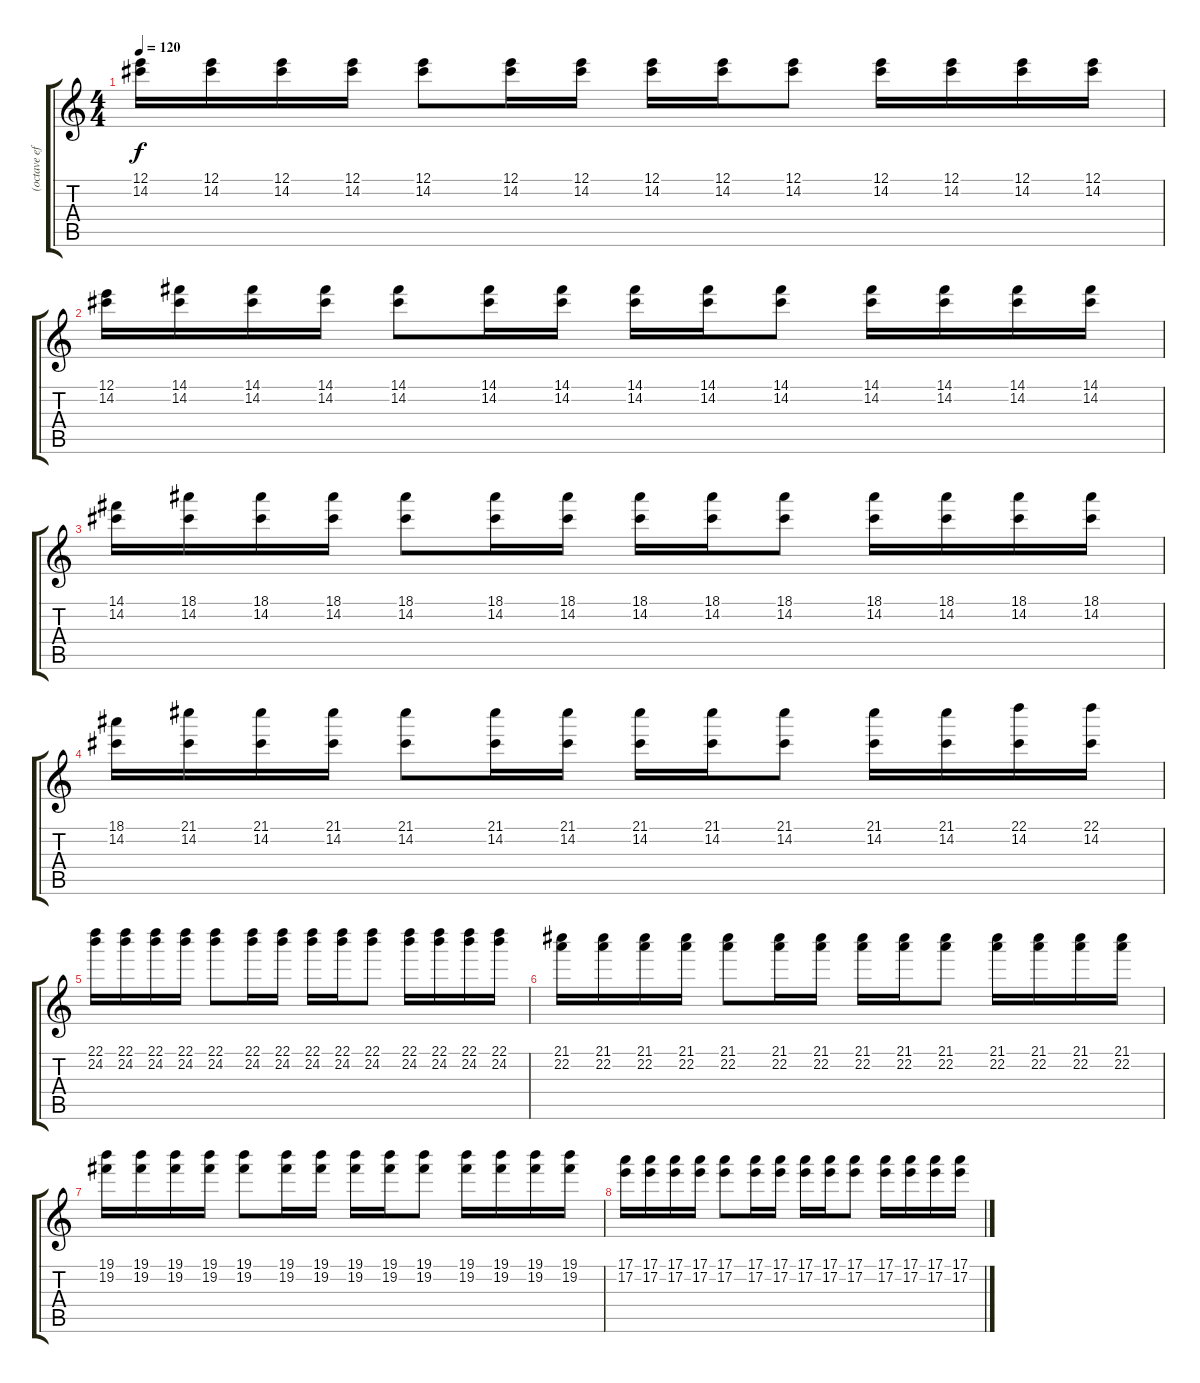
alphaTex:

\track ("(octave effect)" "(octave ef") {instrument distortionguitar}
\staff {score tabs}
\tuning (E4 B3 G3 D3 A2 E2) {hide}
\ts (4 4)
\tempo 120
\clef g2
\ks c
(12.1 14.2).16{dy f} (12.1 14.2).16 (12.1 14.2).16 (12.1 14.2).16 (12.1 14.2).8 (12.1 14.2).16 (12.1 14.2).16 (12.1 14.2).16 (12.1 14.2).16 (12.1 14.2).8 (12.1 14.2).16 (12.1 14.2).16 (12.1 14.2).16 (12.1 14.2).16 |
(12.1 14.2).16 (14.1 14.2).16 (14.1 14.2).16 (14.1 14.2).16 (14.1 14.2).8 (14.1 14.2).16 (14.1 14.2).16 (14.1 14.2).16 (14.1 14.2).16 (14.1 14.2).8 (14.1 14.2).16 (14.1 14.2).16 (14.1 14.2).16 (14.1 14.2).16 |
(14.1 14.2).16 (18.1 14.2).16 (18.1 14.2).16 (18.1 14.2).16 (18.1 14.2).8 (18.1 14.2).16 (18.1 14.2).16 (18.1 14.2).16 (18.1 14.2).16 (18.1 14.2).8 (18.1 14.2).16 (18.1 14.2).16 (18.1 14.2).16 (18.1 14.2).16 |
(18.1 14.2).16 (21.1 14.2).16 (21.1 14.2).16 (21.1 14.2).16 (21.1 14.2).8 (21.1 14.2).16 (21.1 14.2).16 (21.1 14.2).16 (21.1 14.2).16 (21.1 14.2).8 (21.1 14.2).16 (21.1 14.2).16 (22.1 14.2).16 (22.1 14.2).16 |
(22.1 24.2).16 (22.1 24.2).16 (22.1 24.2).16 (22.1 24.2).16 (22.1 24.2).8 (22.1 24.2).16 (22.1 24.2).16 (22.1 24.2).16 (22.1 24.2).16 (22.1 24.2).8 (22.1 24.2).16 (22.1 24.2).16 (22.1 24.2).16 (22.1 24.2).16 |
(21.1 22.2).16 (21.1 22.2).16 (21.1 22.2).16 (21.1 22.2).16 (21.1 22.2).8 (21.1 22.2).16 (21.1 22.2).16 (21.1 22.2).16 (21.1 22.2).16 (21.1 22.2).8 (21.1 22.2).16 (21.1 22.2).16 (21.1 22.2).16 (21.1 22.2).16 |
(19.1 19.2).16 (19.1 19.2).16 (19.1 19.2).16 (19.1 19.2).16 (19.1 19.2).8 (19.1 19.2).16 (19.1 19.2).16 (19.1 19.2).16 (19.1 19.2).16 (19.1 19.2).8 (19.1 19.2).16 (19.1 19.2).16 (19.1 19.2).16 (19.1 19.2).16 |
(17.1 17.2).16 (17.1 17.2).16 (17.1 17.2).16 (17.1 17.2).16 (17.1 17.2).8 (17.1 17.2).16 (17.1 17.2).16 (17.1 17.2).16 (17.1 17.2).16 (17.1 17.2).8 (17.1 17.2).16 (17.1 17.2).16 (17.1 17.2).16 (17.1 17.2).16
